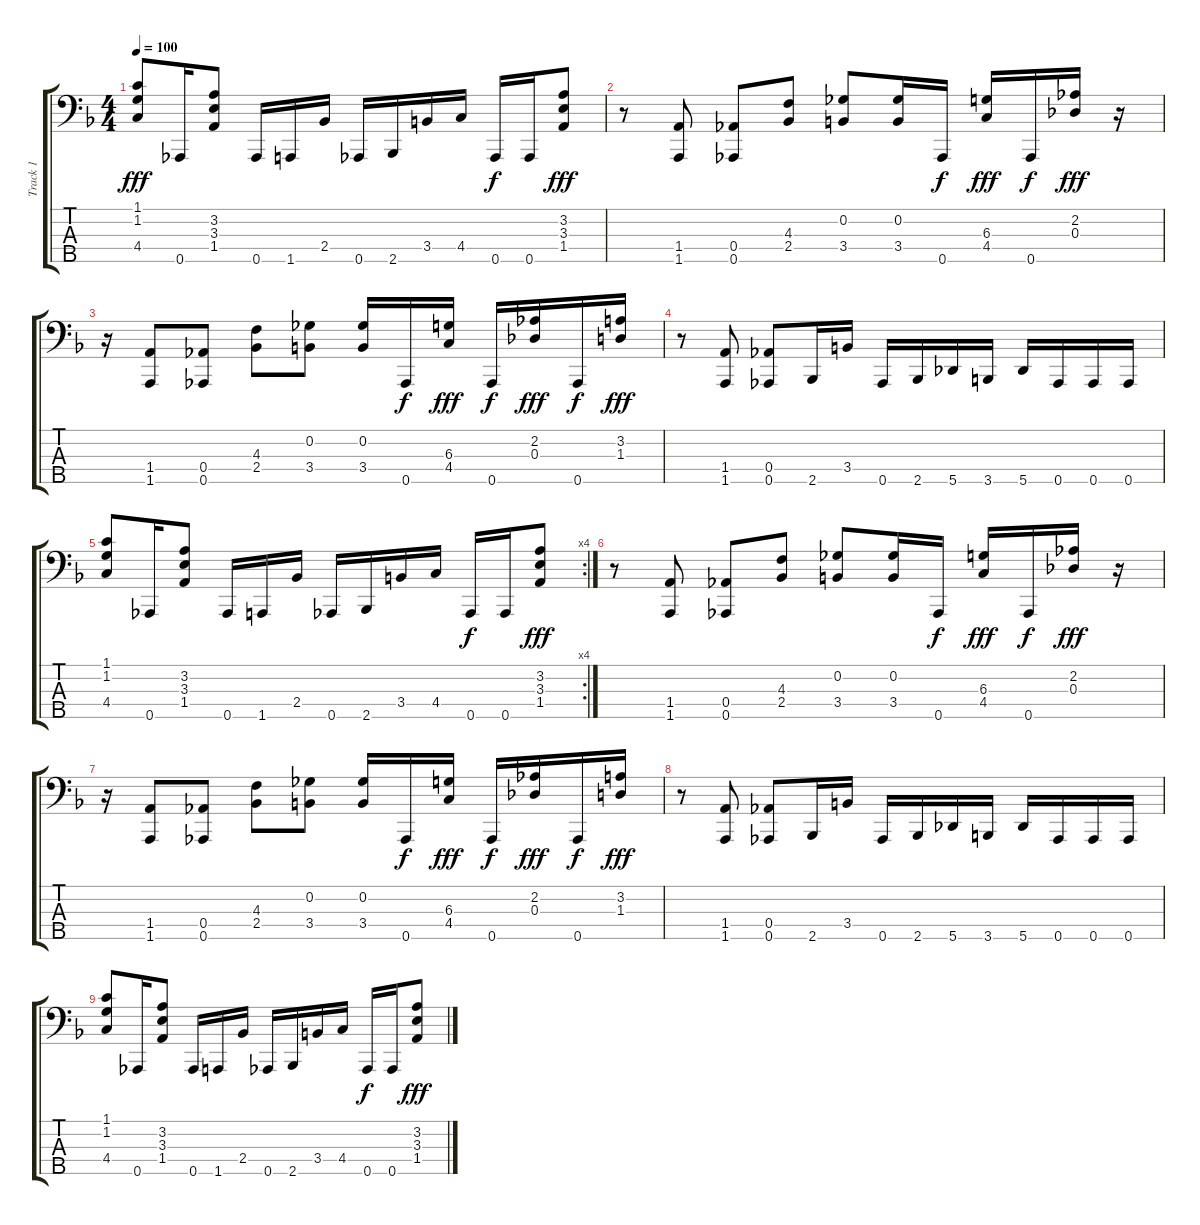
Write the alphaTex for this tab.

\track ("Track 1" "Track 1") {instrument electricbasspick}
\staff {score tabs}
\tuning (B2 Gb2 Db2 Ab1 Ab0) {hide}
\ts (4 4)
\tempo 100
\clef f4
\ks f
(1.1 1.2 4.4).8{dy fff} 0.5.16 (3.2 3.3 1.4).8 0.5.16 1.5.16 2.4.16 0.5.16 2.5.16 3.4.16 4.4.16 0.5.16{dy f} 0.5.16 (3.2 3.3 1.4).8{dy fff} |
r.8 (1.4 1.5).8 (0.4 0.5).8 (4.3 2.4).8 (0.2 3.4).8 (0.2 3.4).16 0.5.16{dy f} (6.3 4.4).16{dy fff} 0.5.16{dy f} (2.2 0.3).16{dy fff} r.16 |
r.16 (1.4 1.5).8 (0.4 0.5).8 (4.3 2.4).8 (0.2 3.4).8 (0.2 3.4).16 0.5.16{dy f} (6.3 4.4).16{dy fff} 0.5.16{dy f} (2.2 0.3).16{dy fff} 0.5.16{dy f} (3.2 1.3).16{dy fff} |
r.8 (1.4 1.5).8 (0.4 0.5).8 2.5.16 3.4.16 0.5.16 2.5.16 5.5.16 3.5.16 5.5.16 0.5.16 0.5.16 0.5.16 |
\rc 4
(1.1 1.2 4.4).8 0.5.16 (3.2 3.3 1.4).8 0.5.16 1.5.16 2.4.16 0.5.16 2.5.16 3.4.16 4.4.16 0.5.16{dy f} 0.5.16 (3.2 3.3 1.4).8{dy fff} |
r.8 (1.4 1.5).8 (0.4 0.5).8 (4.3 2.4).8 (0.2 3.4).8 (0.2 3.4).16 0.5.16{dy f} (6.3 4.4).16{dy fff} 0.5.16{dy f} (2.2 0.3).16{dy fff} r.16 |
r.16 (1.4 1.5).8 (0.4 0.5).8 (4.3 2.4).8 (0.2 3.4).8 (0.2 3.4).16 0.5.16{dy f} (6.3 4.4).16{dy fff} 0.5.16{dy f} (2.2 0.3).16{dy fff} 0.5.16{dy f} (3.2 1.3).16{dy fff} |
r.8 (1.4 1.5).8 (0.4 0.5).8 2.5.16 3.4.16 0.5.16 2.5.16 5.5.16 3.5.16 5.5.16 0.5.16 0.5.16 0.5.16 |
(1.1 1.2 4.4).8 0.5.16 (3.2 3.3 1.4).8 0.5.16 1.5.16 2.4.16 0.5.16 2.5.16 3.4.16 4.4.16 0.5.16{dy f} 0.5.16 (3.2 3.3 1.4).8{dy fff}
